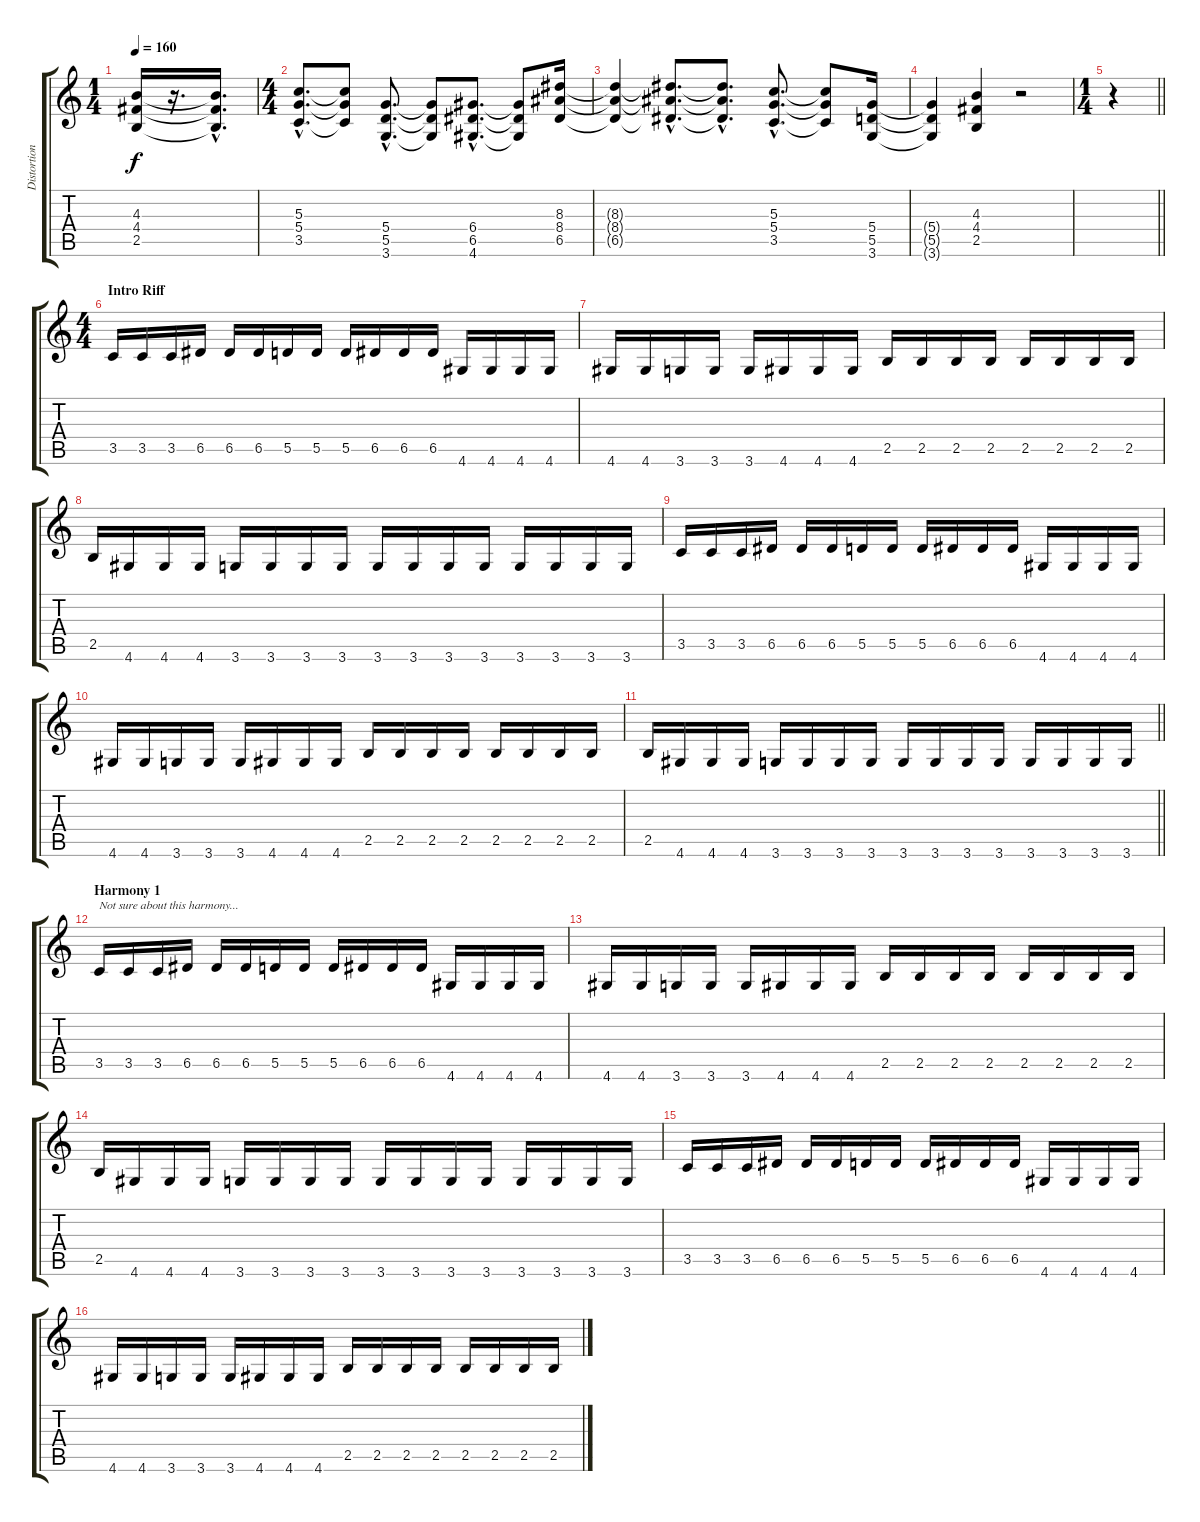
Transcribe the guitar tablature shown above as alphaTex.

\track ("Distortion Guitar 1" "Distortion") {instrument distortionguitar}
\staff {score tabs}
\tuning (E4 B3 G3 D3 A2 E2) {hide}
\ts (1 4)
\tempo 160
\clef g2
\ks c
(4.3{t} 4.4{t} 2.5{t}).16{dy f} r.16{d} (4.3{hac t} 4.4{hac t} 2.5{hac t}).16{d} |
\ts (4 4)
(5.3{hac} 5.4{hac} 3.5{hac}).8{d} (5.3{t} 5.4{t} 3.5{t}).8 (5.4{hac} 5.5{hac} 3.6{hac}).8{d} (5.4{t} 5.5{t} 3.6{t}).8 (6.4{hac} 6.5{hac} 4.6{hac}).8{d} (6.4{t} 6.5{t} 4.6{t}).8 (8.3 8.4 6.5).16 |
(8.3{t} 8.4{t} 6.5{t}).4 (8.3{hac t} 8.4{hac t} 6.5{hac t}).8{d} (8.3{hac t} 8.4{hac t} 6.5{hac t}).8{d} (5.3{hac} 5.4{hac} 3.5{hac}).8{d} (5.3{t} 5.4{t} 3.5{t}).8 (5.4 5.5 3.6).16 |
(5.4{t} 5.5{t} 3.6{t}).4 (4.3 4.4 2.5).4 r.2 |
\ts (1 4)
\barLineRight lightlight
r.4 |
\ts (4 4)
\section ("" "Intro Riff")
3.5.16 3.5.16 3.5.16 6.5.16 6.5.16 6.5.16 5.5.16 5.5.16 5.5.16 6.5.16 6.5.16 6.5.16 4.6.16 4.6.16 4.6.16 4.6.16 |
4.6.16 4.6.16 3.6.16 3.6.16 3.6.16 4.6.16 4.6.16 4.6.16 2.5.16 2.5.16 2.5.16 2.5.16 2.5.16 2.5.16 2.5.16 2.5.16 |
2.5.16 4.6.16 4.6.16 4.6.16 3.6.16 3.6.16 3.6.16 3.6.16 3.6.16 3.6.16 3.6.16 3.6.16 3.6.16 3.6.16 3.6.16 3.6.16 |
3.5.16 3.5.16 3.5.16 6.5.16 6.5.16 6.5.16 5.5.16 5.5.16 5.5.16 6.5.16 6.5.16 6.5.16 4.6.16 4.6.16 4.6.16 4.6.16 |
4.6.16 4.6.16 3.6.16 3.6.16 3.6.16 4.6.16 4.6.16 4.6.16 2.5.16 2.5.16 2.5.16 2.5.16 2.5.16 2.5.16 2.5.16 2.5.16 |
\barLineRight lightlight
2.5.16 4.6.16 4.6.16 4.6.16 3.6.16 3.6.16 3.6.16 3.6.16 3.6.16 3.6.16 3.6.16 3.6.16 3.6.16 3.6.16 3.6.16 3.6.16 |
\section ("" "Harmony 1")
3.5.16{txt "Not sure about this harmony..."} 3.5.16 3.5.16 6.5.16 6.5.16 6.5.16 5.5.16 5.5.16 5.5.16 6.5.16 6.5.16 6.5.16 4.6.16 4.6.16 4.6.16 4.6.16 |
4.6.16 4.6.16 3.6.16 3.6.16 3.6.16 4.6.16 4.6.16 4.6.16 2.5.16 2.5.16 2.5.16 2.5.16 2.5.16 2.5.16 2.5.16 2.5.16 |
2.5.16 4.6.16 4.6.16 4.6.16 3.6.16 3.6.16 3.6.16 3.6.16 3.6.16 3.6.16 3.6.16 3.6.16 3.6.16 3.6.16 3.6.16 3.6.16 |
3.5.16 3.5.16 3.5.16 6.5.16 6.5.16 6.5.16 5.5.16 5.5.16 5.5.16 6.5.16 6.5.16 6.5.16 4.6.16 4.6.16 4.6.16 4.6.16 |
4.6.16 4.6.16 3.6.16 3.6.16 3.6.16 4.6.16 4.6.16 4.6.16 2.5.16 2.5.16 2.5.16 2.5.16 2.5.16 2.5.16 2.5.16 2.5.16
